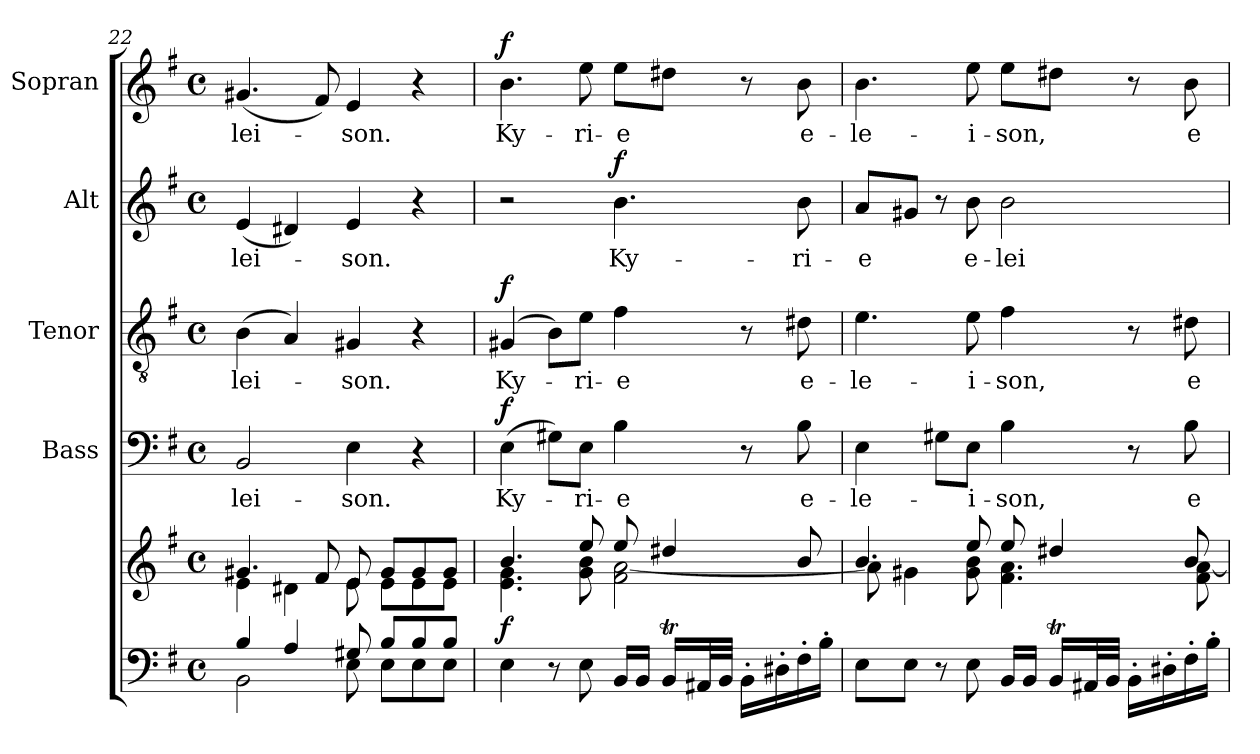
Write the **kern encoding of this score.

**kern	**kern	**dynam	**kern	**text	**dynam	**kern	**text	**dynam	**kern	**text	**dynam	**kern	**text	**dynam
*part5	*part5	*part5	*part4	*part4	*part4	*part3	*part3	*part3	*part2	*part2	*part2	*part1	*part1	*part1
*staff6	*staff5	*staff5/6	*staff4	*staff4	*staff4	*staff3	*staff3	*staff3	*staff2	*staff2	*staff2	*staff1	*staff1	*staff1
*	*	*	*I"Bass	*	*	*I"Tenor	*	*	*I"Alt	*	*	*I"Sopran	*	*
*	*	*	*I'B.	*	*	*I'T.	*	*	*I'A.	*	*	*I'S.	*	*
!!LO:PB:g=z
*clefF4	*clefG2	*	*clefF4	*	*	*clefGv2	*	*	*clefG2	*	*	*clefG2	*	*
*k[f#]	*k[f#]	*	*k[f#]	*	*	*k[f#]	*	*	*k[f#]	*	*	*k[f#]	*	*
*G:	*G:	*	*G:	*	*	*G:	*	*	*G:	*	*	*G:	*	*
*M4/4	*M4/4	*	*M4/4	*	*	*M4/4	*	*	*M4/4	*	*	*M4/4	*	*
*met(c)	*met(c)	*	*met(c)	*	*	*met(c)	*	*	*met(c)	*	*	*met(c)	*	*
=22	=22	=22	=22	=22	=22	=22	=22	=22	=22	=22	=22	=22	=22	=22
*^	*^	*	*	*	*	*	*	*	*	*	*	*	*	*
!	!	!	!	!	!	!LO:LY:b	!	!	!LO:LY:b	!	!	!LO:LY:b	!	!	!LO:LY:b	!
4B/	2BB\	4.g#X/	4e\	.	2BB/	-lei-	.	(>4B\	-lei-	.	(<4e/	-lei-	.	(<4.g#X/	-lei-	.
4A/	.	.	4d#X\	.	.	.	.	4A/)	.	.	4d#X/)	.	.	.	.	.
.	.	8f#/	.	.	.	.	.	.	.	.	.	.	.	8f#/)	.	.
!	!	!	!	!	!	!LO:LY:b	!	!	!LO:LY:b	!	!	!LO:LY:b	!	!	!LO:LY:b	!
8G#X/	8E\	8e/	8e\	.	4E\	-son.	.	4G#X/	-son.	.	4e/	-son.	.	4e/	-son.	.
8B/L	8E\L	8g#/L	8e\L	.	.	.	.	.	.	.	.	.	.	.	.	.
8B/	8E\	8g#/	8e\	.	4r	.	.	4r	.	.	4r	.	.	4r	.	.
8B/J	8E\J	8g#/J	8e\J	.	.	.	.	.	.	.	.	.	.	.	.	.
=23	=23	=23	=23	=23	=23	=23	=23	=23	=23	=23	=23	=23	=23	=23	=23	=23
!	!	!	!	!LO:DY:b	!	!LO:LY:b	!LO:DY:a	!	!LO:LY:b	!LO:DY:a	!	!	!	!	!LO:LY:b	!LO:DY:a
*v	*v	*	*	*	*	*	*	*	*	*	*	*	*	*	*	*
4E\	4.b/	4.e\ 4.g\	f	(>4E\	Ky-	f	(4G#X/	Ky-	f	2r	.	.	4.b\	Ky-	f
8r	.	.	.	8G#X\L)	.	.	8B\L)	.	.	.	.	.	.	.	.
!	!	!	!	!	!LO:LY:b	!	!	!LO:LY:b	!	!	!	!	!	!LO:LY:b	!
8E\	8ee/	8g\ 8b\	.	8E\J	-ri-	.	8e\J	-ri-	.	.	.	.	8ee\	-ri-	.
!	!	!	!	!	!LO:LY:b	!	!	!LO:LY:b	!	!	!LO:LY:b	!LO:DY:a	!	!LO:LY:b	!
16BB/LL	8ee/	2f#\ [<2a\	.	4B\	-e	.	4f#\	-e	.	4.b\	Ky-	f	8ee\L	-e	.
16BB/JJ	.	.	.	.	.	.	.	.	.	.	.	.	.	.	.
16BBt/LL	4dd#X/	.	.	.	.	.	.	.	.	.	.	.	8dd#X\J	.	.
32AA#X/L	.	.	.	.	.	.	.	.	.	.	.	.	.	.	.
32BB/JJJ	.	.	.	.	.	.	.	.	.	.	.	.	.	.	.
16BB'>\LL	.	.	.	8r	.	.	8r	.	.	.	.	.	8r	.	.
16D#X'>\	.	.	.	.	.	.	.	.	.	.	.	.	.	.	.
!	!	!	!	!	!LO:LY:b	!	!	!LO:LY:b	!	!	!LO:LY:b	!	!	!LO:LY:b	!
16F#'>\	8b/	.	.	8B\	e-	.	8d#X\	e-	.	8b\	-ri-	.	8b\	e-	.
16B'>\JJ	.	.	.	.	.	.	.	.	.	.	.	.	.	.	.
=24	=24	=24	=24	=24	=24	=24	=24	=24	=24	=24	=24	=24	=24	=24	=24
!	!	!	!	!	!LO:LY:b	!	!	!LO:LY:b	!	!	!LO:LY:b	!	!	!LO:LY:b	!
8E\L	4.b/	8a\]	.	4E\	-le-	.	4.e\	-le-	.	8a/L	-e	.	4.b\	-le-	.
8E\J	.	4g#X\	.	.	.	.	.	.	.	8g#X/J	.	.	.	.	.
8r	.	.	.	8G#X\L	.	.	.	.	.	8r	.	.	.	.	.
!	!	!	!	!	!LO:LY:b	!	!	!LO:LY:b	!	!	!LO:LY:b	!	!	!LO:LY:b	!
8E\	8ee/	8g#\ 8b\	.	8E\J	-i-	.	8e\	-i-	.	8b\	e-	.	8ee\	-i-	.
!	!	!	!	!	!LO:LY:b	!	!	!LO:LY:b	!	!	!LO:LY:b	!	!	!LO:LY:b	!
16BB/LL	8ee/	4.f#\ 4.a\	.	4B\	-son,	.	4f#\	-son,	.	2b\	-lei-	.	8ee\L	-son,	.
16BB/JJ	.	.	.	.	.	.	.	.	.	.	.	.	.	.	.
16BBt/LL	4dd#X/	.	.	.	.	.	.	.	.	.	.	.	8dd#X\J	.	.
32AA#X/L	.	.	.	.	.	.	.	.	.	.	.	.	.	.	.
32BB/JJJ	.	.	.	.	.	.	.	.	.	.	.	.	.	.	.
16BB'>\LL	.	.	.	8r	.	.	8r	.	.	.	.	.	8r	.	.
16D#X'>\	.	.	.	.	.	.	.	.	.	.	.	.	.	.	.
!	!	!	!	!	!LO:LY:b	!	!	!LO:LY:b	!	!	!	!	!	!LO:LY:b	!
16F#'>\	8b/	8f#\ [<8a\	.	8B\	e-	.	8d#X\	e-	.	.	.	.	8b\	e-	.
16B'>\JJ	.	.	.	.	.	.	.	.	.	.	.	.	.	.	.
*	*v	*v	*	*	*	*	*	*	*	*	*	*	*	*	*
=	=	=	=	=	=	=	=	=	=	=	=	=	=	=
*-	*-	*-	*-	*-	*-	*-	*-	*-	*-	*-	*-	*-	*-	*-
